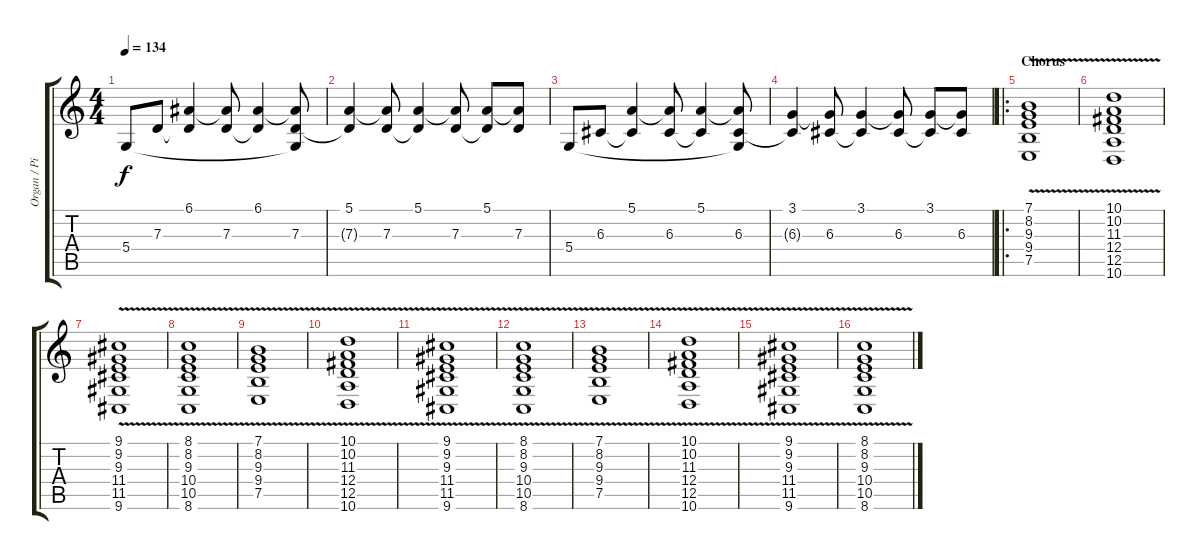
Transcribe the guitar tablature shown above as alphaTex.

\track ("Organ / Piano" "Organ / Pi") {instrument drawbarorgan}
\staff {score tabs}
\tuning (E4 B3 G3 D3 A2 E2) {hide}
\ts (4 4)
\tempo 134
\clef g2
\ks c
5.4.8{dy f volume 16 instrument brightacousticpiano} 7.3.8 (6.1 7.3{t}).4 (6.1{t} 7.3).8 (6.1 7.3{t}).4 (6.1{t} 7.3 5.4{t}).8 |
(5.1 7.3{t}).4 (5.1{t} 7.3).8 (5.1 7.3{t}).4 (5.1{t} 7.3).8 (5.1 7.3{t}).8 (5.1{t} 7.3).8 |
5.4.8{volume 16 instrument brightacousticpiano} 6.3.8 (5.1 6.3{t}).4 (5.1{t} 6.3).8 (5.1 6.3{t}).4 (5.1{t} 6.3 5.4{t}).8 |
(3.1 6.3{t}).4 (3.1{t} 6.3).8 (3.1 6.3{t}).4 (3.1{t} 6.3).8 (3.1 6.3{t}).8 (3.1{t} 6.3).8 |
\ro
\section ("" "Chorus")
(7.1 8.2 9.3 9.4{v} 7.5).1{volume 9 instrument drawbarorgan} |
(10.1 10.2 11.3 12.4 12.5{v} 10.6).1 |
(9.1 9.2 9.3 11.4{v} 11.5 9.6).1{volume 9 instrument drawbarorgan} |
(8.1 8.2 9.3 10.4{v} 10.5 8.6).1 |
(7.1 8.2 9.3 9.4{v} 7.5).1{volume 9 instrument drawbarorgan} |
(10.1 10.2 11.3 12.4 12.5{v} 10.6).1 |
(9.1 9.2 9.3 11.4{v} 11.5 9.6).1{volume 9 instrument drawbarorgan} |
(8.1 8.2 9.3 10.4{v} 10.5 8.6).1 |
(7.1 8.2 9.3 9.4{v} 7.5).1{volume 9 instrument drawbarorgan} |
(10.1 10.2 11.3 12.4 12.5{v} 10.6).1 |
(9.1 9.2 9.3 11.4{v} 11.5 9.6).1{volume 9 instrument drawbarorgan} |
(8.1 8.2 9.3 10.4{v} 10.5 8.6).1
